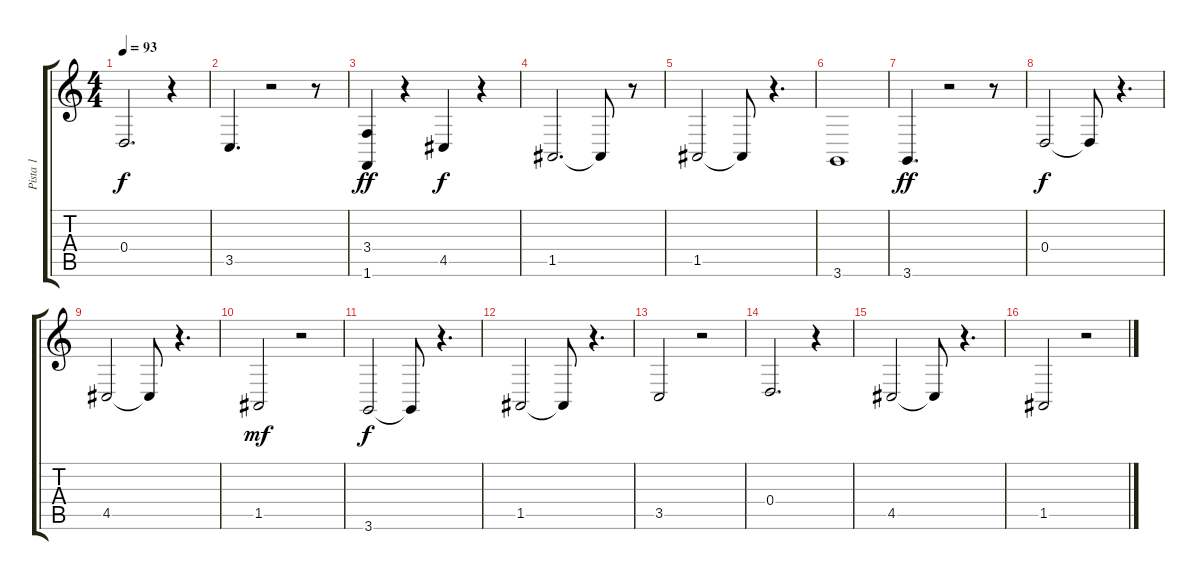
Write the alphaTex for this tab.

\track ("Pista 1" "Pista 1") {instrument brightacousticpiano}
\staff {score tabs}
\tuning (E4 B3 G3 D3 A2 E2) {hide}
\ts (4 4)
\tempo 93
\clef g2
\ks c
0.4.2{d dy f} r.4 |
3.5.4{d} r.2 r.8 |
(3.4 1.6).4{dy ff} r.4 4.5.4{dy f} r.4 |
1.5.2{d} 1.5{t}.8 r.8 |
1.5.2 1.5{t}.8 r.4{d} |
3.6.1 |
3.6.4{d dy ff} r.2 r.8 |
0.4.2{dy f} 0.4{t}.8 r.4{d} |
4.5.2 4.5{t}.8 r.4{d} |
1.5.2{dy mf} r.2 |
3.6.2{dy f} 3.6{t}.8 r.4{d} |
1.5.2 1.5{t}.8 r.4{d} |
3.5.2 r.2 |
0.4.2{d} r.4 |
4.5.2 4.5{t}.8 r.4{d} |
1.5.2 r.2
